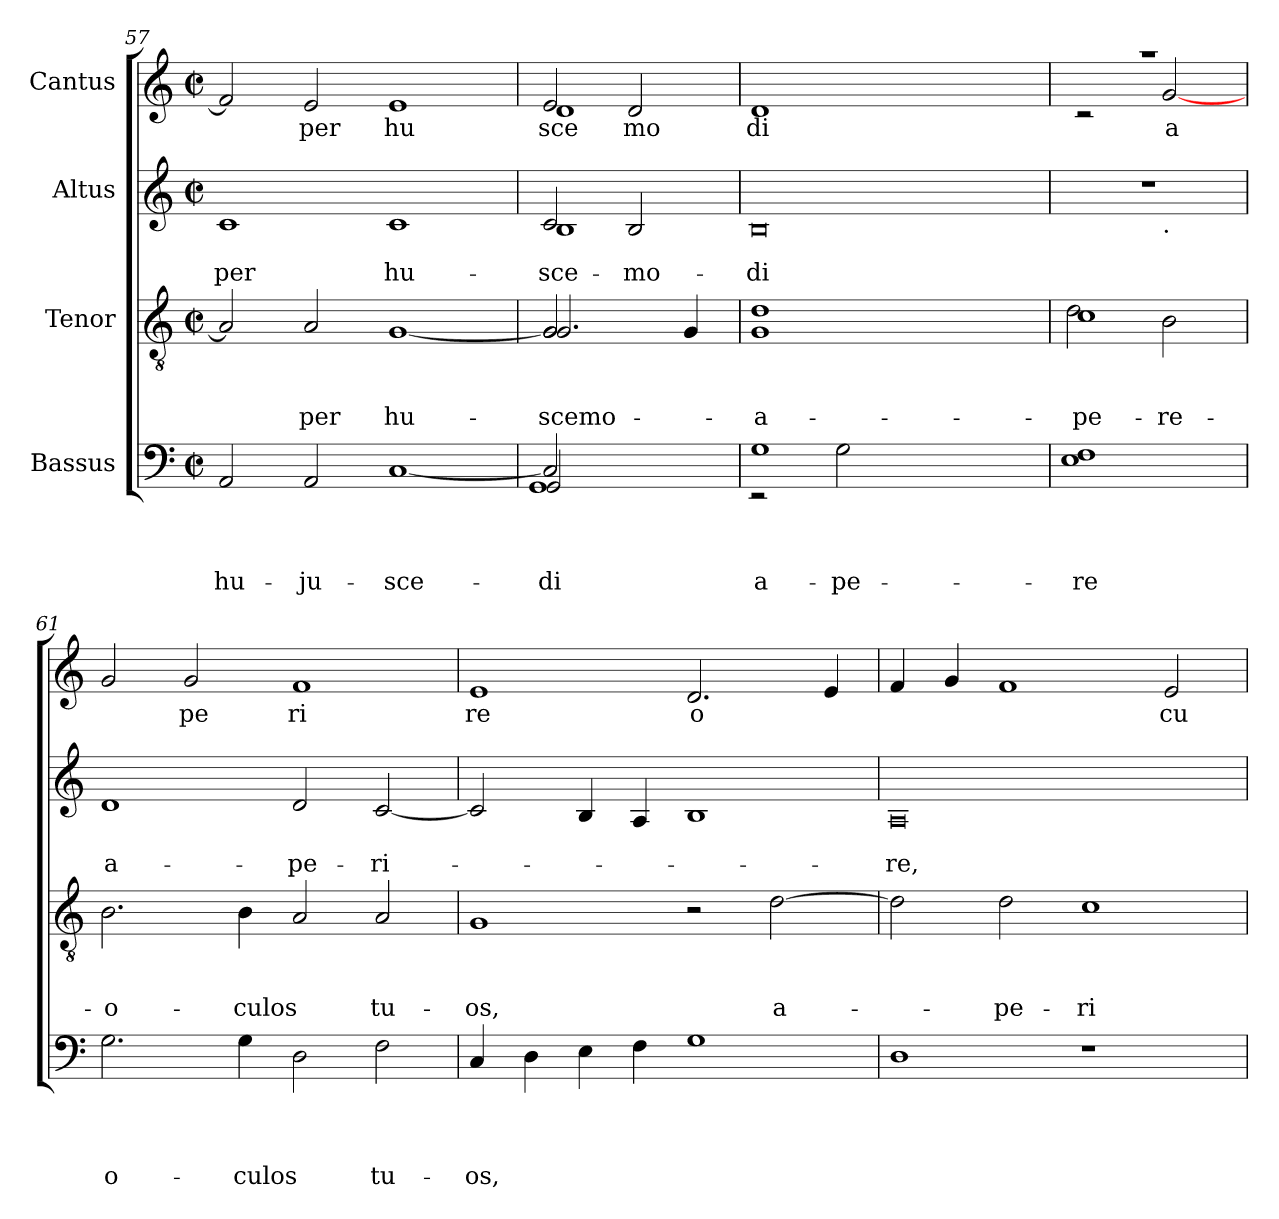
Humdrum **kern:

**kern	**text	**text	**text	**text	**kern	**text	**text	**text	**kern	**text	**text	**kern	**text
*part4	*part4	*part4	*part4	*part4	*part3	*part3	*part3	*part3	*part2	*part2	*part2	*part1	*part1
*staff4	*staff4	*staff4	*staff4	*staff4	*staff3	*staff3	*staff3	*staff3	*staff2	*staff2	*staff2	*staff1	*staff1
*I"Bassus	*	*	*	*	*I"Tenor	*	*	*	*I"Altus	*	*	*I"Cantus	*
*clefF4	*	*	*	*	*clefGv2	*	*	*	*clefG2	*	*	*clefG2	*
*k[]	*	*	*	*	*k[]	*	*	*	*k[]	*	*	*k[]	*
*C:	*	*	*	*	*C:	*	*	*	*C:	*	*	*C:	*
*M2/2	*	*	*	*	*M2/2	*	*	*	*M2/2	*	*	*M2/2	*
*met(c|)	*	*	*	*	*met(c|)	*	*	*	*met(c|)	*	*	*met(c|)	*
=57	=57	=57	=57	=57	=57	=57	=57	=57	=57	=57	=57	=57	=57
!	!	!	!	!LO:LY:b	!	!	!	!	!	!	!LO:LY:b	!	!
2AA/	.	.	.	hu-	2A/]	.	.	.	1c	.	-per	2f/]	.
!	!	!	!	!LO:LY:b	!	!	!	!LO:LY:b	!	!	!	!	!LO:LY:b
2AA/	.	.	.	-ju-	2A/	.	.	-per	.	.	.	2e/	per
!	!	!	!	!LO:LY:b	!	!	!	!LO:LY:b	!	!	!LO:LY:b	!	!LO:LY:b
[<1C	.	.	.	-sce-	[<1G	.	.	hu-	1c	.	hu-	1e	hu
=58	=58	=58	=58	=58	=58	=58	=58	=58	=58	=58	=58	=58	=58
*^	*	*	*	*	*	*	*	*	*	*	*	*	*
!	!	!	!	!	!LO:LY:b	!	!	!	!	!	!	!	!	!
*	*^	*	*	*	*	*	*	*	*	*	*	*	*	*
!	!	!	!	!	!	!LO:LY:b	!	!	!	!LO:LY:b	!	!	!	!	!
*	*	*	*	*	*	*	*^	*	*	*	*	*	*	*	*
*	*	*	*	*	*	*	*	*^	*	*	*	*	*	*	*	*
!	!	!	!	!	!	!	!	!	!	!	!	!LO:LY:b	!	!	!LO:LY:b	!	!
*	*	*	*	*	*	*	*	*	*	*	*	*	*^	*	*	*	*
!	!	!	!	!	!	!	!	!	!	!	!	!	!	!	!	!LO:LY:b	!	!LO:LY:b
*	*	*	*	*	*	*	*	*	*	*	*	*	*	*	*	*	*^	*
!	!	!	!	!	!	!	!	!	!	!	!	!	!	!	!	!	!	!	!LO:LY:b
2C/]	2GG/	1GG	.	.	.	-di	2G/]	2G/	2.G/	.	.	-scemo-	2c/	1B	.	-sce-	2e/	1d	sce
!	!	!	!	!	!	!	!	!	!	!	!	!	!	!	!	!LO:LY:b	!	!	!LO:LY:b
2ryy	2ryy	.	.	.	.	.	2ryy	2ryy	.	.	.	.	2B/	.	.	-mo-	2d/	.	mo
.	.	.	.	.	.	.	.	.	4G/	.	.	.	.	.	.	.	.	.	.
*	*	*	*	*	*	*	*	*	*	*	*	*	*v	*v	*	*	*	*	*
*v	*v	*v	*	*	*	*	*	*	*	*	*	*	*	*	*	*v	*v	*
=59	=59	=59	=59	=59	=59	=59	=59	=59	=59	=59	=59	=59	=59	=59	=59
!	!	!	!	!LO:LY:b	!	!	!	!	!	!LO:LY:b	!	!	!LO:LY:b	!	!LO:LY:b
*^	*	*	*	*	*v	*v	*v	*	*	*	*	*	*	*	*
1G	2rEE	.	.	.	a-	1G 1d	.	.	a-	0B	.	-di	1d	di
!	!	!	!	!	!LO:LY:b	!	!	!	!	!	!	!	!	!
.	2G\	.	.	.	-pe-	.	.	.	.	.	.	.	.	.
1ryy	1ryy	.	.	.	.	1ryy	.	.	.	.	.	.	1ryy	.
=60	=60	=60	=60	=60	=60	=60	=60	=60	=60	=60	=60	=60	=60	=60
!	!	!	!	!	!LO:LY:b	!	!	!	!LO:LY:b	!	!	!	!	!
*	*	*	*	*	*	*^	*	*	*	*	*	*	*	*
!	!	!	!	!	!	!	!	!	!	!LO:LY:b	!	!	!	!	!
*v	*v	*	*	*	*	*	*	*	*	*	*^	*	*	*^	*
1E 1F	.	.	.	-re	1c	2d\	.	.	-pe-	1r	2ryy	.	.	1raa	2rc	.
!	!	!	!	!	!	!	!	!	!	!	!LO:TX:b:t=.	!	!	!	!	!
!	!	!	!	!	!	!	!	!	!LO:LY:b	!	!	!	!	!	!	!LO:LY:b
.	.	.	.	.	.	2B\	.	.	-re	.	2ryy	.	.	.	[<2g/	a
=61	=61	=61	=61	=61	=61	=61	=61	=61	=61	=61	=61	=61	=61	=61	=61	=61
!	!	!	!	!LO:LY:b	!	!	!	!	!LO:LY:b	!	!	!	!LO:LY:b	!	!	!
*	*	*	*	*	*v	*v	*	*	*	*	*	*	*	*v	*v	*
*	*	*	*	*	*	*	*	*	*v	*v	*	*	*	*
2.G\	.	.	.	o-	2.B\	.	.	o-	1d	.	a-	2g/	.
!	!	!	!	!	!	!	!	!	!	!	!	!	!LO:LY:b
.	.	.	.	.	.	.	.	.	.	.	.	2g/	pe
!	!	!	!	!LO:LY:b	!	!	!	!LO:LY:b	!	!	!	!	!
4G\	.	.	.	-culos	4B\	.	.	-culos	.	.	.	.	.
!	!	!	!	!	!	!	!	!	!	!	!LO:LY:b	!	!LO:LY:b
2D\	.	.	.	.	2A/	.	.	.	2d/	.	-pe-	1f	ri
!	!	!	!	!LO:LY:b	!	!	!	!LO:LY:b	!	!	!LO:LY:b	!	!
2F\	.	.	.	tu-	2A/	.	.	tu-	[<2c/	.	-ri-	.	.
!!LO:LB:g=z
=62	=62	=62	=62	=62	=62	=62	=62	=62	=62	=62	=62	=62	=62
!	!	!	!	!LO:LY:b	!	!	!	!LO:LY:b	!	!	!	!	!LO:LY:b
4C/	.	.	.	-os,	1G	.	.	-os,	2c/]	.	.	1e	re
4D\	.	.	.	.	.	.	.	.	.	.	.	.	.
4E\	.	.	.	.	.	.	.	.	4B/	.	.	.	.
4F\	.	.	.	.	.	.	.	.	4A/	.	.	.	.
!	!	!	!	!	!	!	!	!	!	!	!	!	!LO:LY:b
1G	.	.	.	.	2r	.	.	.	1B	.	.	2.d/	o
!	!	!	!	!	!	!	!	!LO:LY:b	!	!	!	!	!
.	.	.	.	.	[>2d\	.	.	a-	.	.	.	.	.
.	.	.	.	.	.	.	.	.	.	.	.	4e/	.
=63	=63	=63	=63	=63	=63	=63	=63	=63	=63	=63	=63	=63	=63
!	!	!	!	!	!	!	!	!	!	!	!LO:LY:b	!	!
1D	.	.	.	.	2d\]	.	.	.	0A	.	-re,	4f/	.
.	.	.	.	.	.	.	.	.	.	.	.	4g/	.
!	!	!	!	!	!	!	!	!LO:LY:b	!	!	!	!	!
.	.	.	.	.	2d\	.	.	-pe-	.	.	.	1f	.
!	!	!	!	!	!	!	!	!LO:LY:b	!	!	!	!	!
1r	.	.	.	.	1c	.	.	-ri-	.	.	.	.	.
!	!	!	!	!	!	!	!	!	!	!	!	!	!LO:LY:b
.	.	.	.	.	.	.	.	.	.	.	.	2e/	cu
=	=	=	=	=	=	=	=	=	=	=	=	=	=
*-	*-	*-	*-	*-	*-	*-	*-	*-	*-	*-	*-	*-	*-
